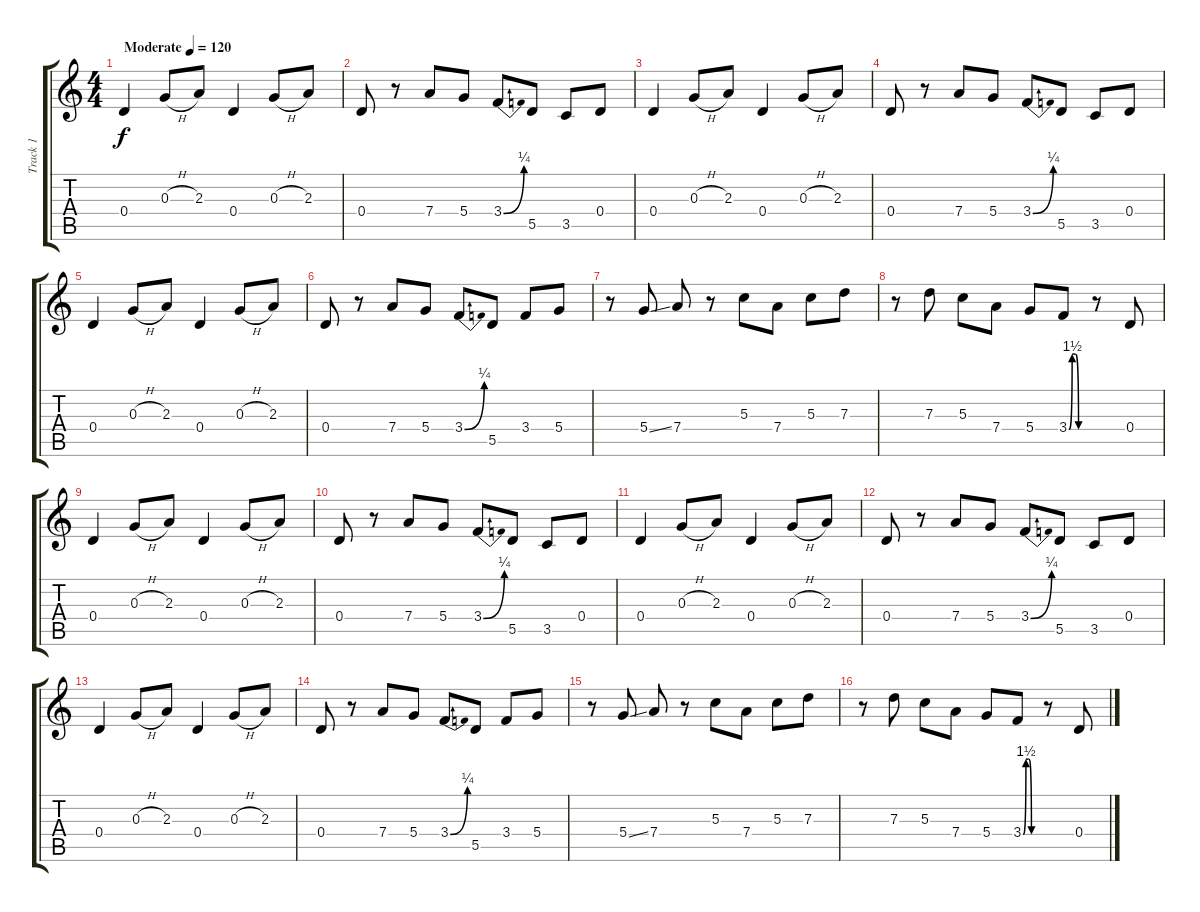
\track ("Track 1" "Track 1") {instrument acousticguitarsteel}
\staff {score tabs}
\tuning (E4 B3 G3 D3 A2 E2) {hide}
\ts (4 4)
\tempo (120 "Moderate")
\clef g2
\ks c
0.4.4{dy f instrument acousticguitarsteel} 0.3{h}.8 2.3.8 0.4.4 0.3{h}.8 2.3.8 |
0.4.8 r.8 7.4.8 5.4.8 3.4{be (bend 0 0 60 1)}.8 5.5.8 3.5.8 0.4.8 |
0.4.4 0.3{h}.8 2.3.8 0.4.4 0.3{h}.8 2.3.8 |
0.4.8 r.8 7.4.8 5.4.8 3.4{be (bend 0 0 60 1)}.8 5.5.8 3.5.8 0.4.8 |
0.4.4 0.3{h}.8 2.3.8 0.4.4 0.3{h}.8 2.3.8 |
0.4.8 r.8 7.4.8 5.4.8 3.4{be (bend 0 0 60 1)}.8 5.5.8 3.4.8 5.4.8 |
r.8 5.4{ss}.8 7.4.8 r.8 5.3.8 7.4.8 5.3.8 7.3.8 |
r.8 7.3.8 5.3.8 7.4.8 5.4.8 3.4{be (custom 0 0 10 6 20 6 30 0 60 0)}.8 r.8 0.4.8 |
0.4.4 0.3{h}.8 2.3.8 0.4.4 0.3{h}.8 2.3.8 |
0.4.8 r.8 7.4.8 5.4.8 3.4{be (bend 0 0 60 1)}.8 5.5.8 3.5.8 0.4.8 |
0.4.4 0.3{h}.8 2.3.8 0.4.4 0.3{h}.8 2.3.8 |
0.4.8 r.8 7.4.8 5.4.8 3.4{be (bend 0 0 60 1)}.8 5.5.8 3.5.8 0.4.8 |
0.4.4 0.3{h}.8 2.3.8 0.4.4 0.3{h}.8 2.3.8 |
0.4.8 r.8 7.4.8 5.4.8 3.4{be (bend 0 0 60 1)}.8 5.5.8 3.4.8 5.4.8 |
r.8 5.4{ss}.8 7.4.8 r.8 5.3.8 7.4.8 5.3.8 7.3.8 |
r.8 7.3.8 5.3.8 7.4.8 5.4.8 3.4{be (custom 0 0 10 6 20 6 30 0 60 0)}.8 r.8 0.4.8
